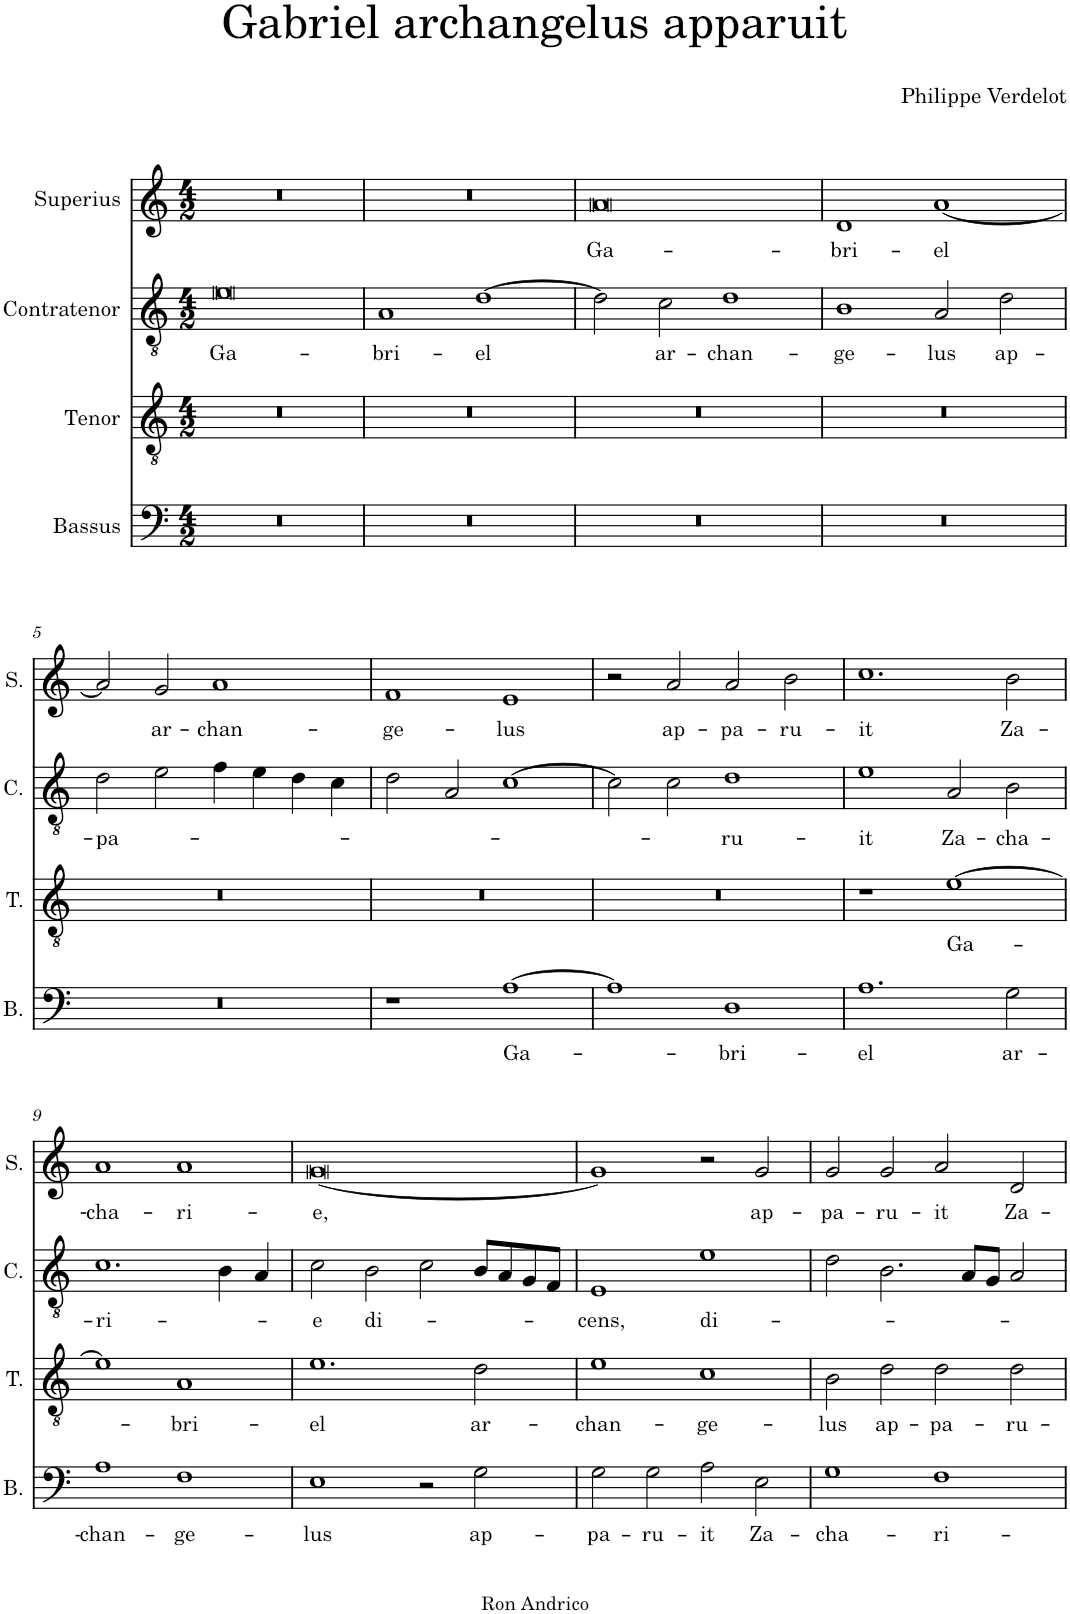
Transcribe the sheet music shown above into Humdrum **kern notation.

**kern	**text	**kern	**text	**kern	**text	**kern	**text
*part4	*part4	*part3	*part3	*part2	*part2	*part1	*part1
*staff4	*staff4	*staff3	*staff3	*staff2	*staff2	*staff1	*staff1
*I"Bassus	*	*I"Tenor	*	*I"Contratenor	*	*I"Superius	*
*I'B.	*	*I'T.	*	*I'C.	*	*I'S.	*
*clefF4	*	*clefGv2	*	*clefGv2	*	*clefG2	*
*k[]	*	*k[]	*	*k[]	*	*k[]	*
*M4/2	*	*M4/2	*	*M4/2	*	*M4/2	*
=1	=1	=1	=1	=1	=1	=1	=1
!	!	!	!	!	!LO:LY:b	!	!
0r	.	0r	.	0e	Ga-	0r	.
=2	=2	=2	=2	=2	=2	=2	=2
!	!	!	!	!	!LO:LY:b	!	!
0r	.	0r	.	1A	-bri-	0r	.
!	!	!	!	!	!LO:LY:b	!	!
.	.	.	.	[1d	-el	.	.
=3	=3	=3	=3	=3	=3	=3	=3
!	!	!	!	!	!	!	!LO:LY:b
0r	.	0r	.	2d\]	.	0a	Ga-
!	!	!	!	!	!LO:LY:b	!	!
.	.	.	.	2c\	ar-	.	.
!	!	!	!	!	!LO:LY:b	!	!
.	.	.	.	1d	-chan-	.	.
=4	=4	=4	=4	=4	=4	=4	=4
!	!	!	!	!	!LO:LY:b	!	!LO:LY:b
0r	.	0r	.	1B	-ge-	1d	-bri-
!	!	!	!	!	!LO:LY:b	!	!LO:LY:b
.	.	.	.	2A/	-lus	[1a	-el
!	!	!	!	!	!LO:LY:b	!	!
.	.	.	.	2d\	ap-	.	.
!!LO:LB:g=z
=5	=5	=5	=5	=5	=5	=5	=5
!	!	!	!	!	!LO:LY:b	!	!
0r	.	0r	.	2d\	-pa-	2a/]	.
!	!	!	!	!	!	!	!LO:LY:b
.	.	.	.	2e\	.	2g/	ar-
!	!	!	!	!	!	!	!LO:LY:b
.	.	.	.	4f\	.	1a	-chan-
.	.	.	.	4e\	.	.	.
.	.	.	.	4d\	.	.	.
.	.	.	.	4c\	.	.	.
=6	=6	=6	=6	=6	=6	=6	=6
!	!	!	!	!	!	!	!LO:LY:b
1r	.	0r	.	2d\	.	1f	-ge-
.	.	.	.	2A/	.	.	.
!	!LO:LY:b	!	!	!	!	!	!LO:LY:b
[1A	Ga-	.	.	[1c	.	1e	-lus
=7	=7	=7	=7	=7	=7	=7	=7
1A]	.	0r	.	2c\]	.	2r	.
!	!	!	!	!	!	!	!LO:LY:b
.	.	.	.	2c\	.	2a/	ap-
!	!LO:LY:b	!	!	!	!LO:LY:b	!	!LO:LY:b
1D	-bri-	.	.	1d	-ru-	2a/	-pa-
!	!	!	!	!	!	!	!LO:LY:b
.	.	.	.	.	.	2b\	-ru-
=8	=8	=8	=8	=8	=8	=8	=8
!	!LO:LY:b	!	!	!	!LO:LY:b	!	!LO:LY:b
1.A	-el	1r	.	1e	-it	1.cc	-it
!	!	!	!LO:LY:b	!	!LO:LY:b	!	!
.	.	[1e	Ga-	2A/	Za-	.	.
!	!LO:LY:b	!	!	!	!LO:LY:b	!	!LO:LY:b
2G\	ar-	.	.	2B\	-cha-	2b\	Za-
!!LO:LB:g=z
=9	=9	=9	=9	=9	=9	=9	=9
!	!LO:LY:b	!	!	!	!LO:LY:b	!	!LO:LY:b
1A	-chan-	1e]	.	1.c	-ri-	1a	-cha-
!	!LO:LY:b	!	!LO:LY:b	!	!	!	!LO:LY:b
1F	-ge-	1A	-bri-	.	.	1a	-ri-
.	.	.	.	4B\	.	.	.
.	.	.	.	4A/	.	.	.
=10	=10	=10	=10	=10	=10	=10	=10
!	!LO:LY:b	!	!LO:LY:b	!	!LO:LY:b	!	!LO:LY:b
1E	-lus	1.e	-el	2c\	-e	[0g	-e,
!	!	!	!	!	!LO:LY:b	!	!
.	.	.	.	2B\	di-	.	.
2r	.	.	.	2c\	.	.	.
!	!LO:LY:b	!	!LO:LY:b	!	!	!	!
2G\	ap-	2d\	ar-	8B/L	.	.	.
.	.	.	.	8A/	.	.	.
.	.	.	.	8G/	.	.	.
.	.	.	.	8F/J	.	.	.
=11	=11	=11	=11	=11	=11	=11	=11
!	!LO:LY:b	!	!LO:LY:b	!	!LO:LY:b	!	!
2G\	-pa-	1e	-chan-	1E	-cens,	1g]	.
!	!LO:LY:b	!	!	!	!	!	!
2G\	-ru-	.	.	.	.	.	.
!	!LO:LY:b	!	!LO:LY:b	!	!LO:LY:b	!	!
2A\	-it	1c	-ge-	1e	di-	2r	.
!	!LO:LY:b	!	!	!	!	!	!LO:LY:b
2E\	Za-	.	.	.	.	2g/	ap-
=12	=12	=12	=12	=12	=12	=12	=12
!	!LO:LY:b	!	!LO:LY:b	!	!	!	!LO:LY:b
1G	-cha-	2B\	-lus	2d\	.	2g/	-pa-
!	!	!	!LO:LY:b	!	!	!	!LO:LY:b
.	.	2d\	ap-	2.B\	.	2g/	-ru-
!	!LO:LY:b	!	!LO:LY:b	!	!	!	!LO:LY:b
1F	-ri-	2d\	-pa-	.	.	2a/	-it
.	.	.	.	8A/L	.	.	.
.	.	.	.	8G/J	.	.	.
!	!	!	!LO:LY:b	!	!	!	!LO:LY:b
.	.	2d\	-ru-	2A/	.	2d/	Za-
=	=	=	=	=	=	=	=
*-	*-	*-	*-	*-	*-	*-	*-
